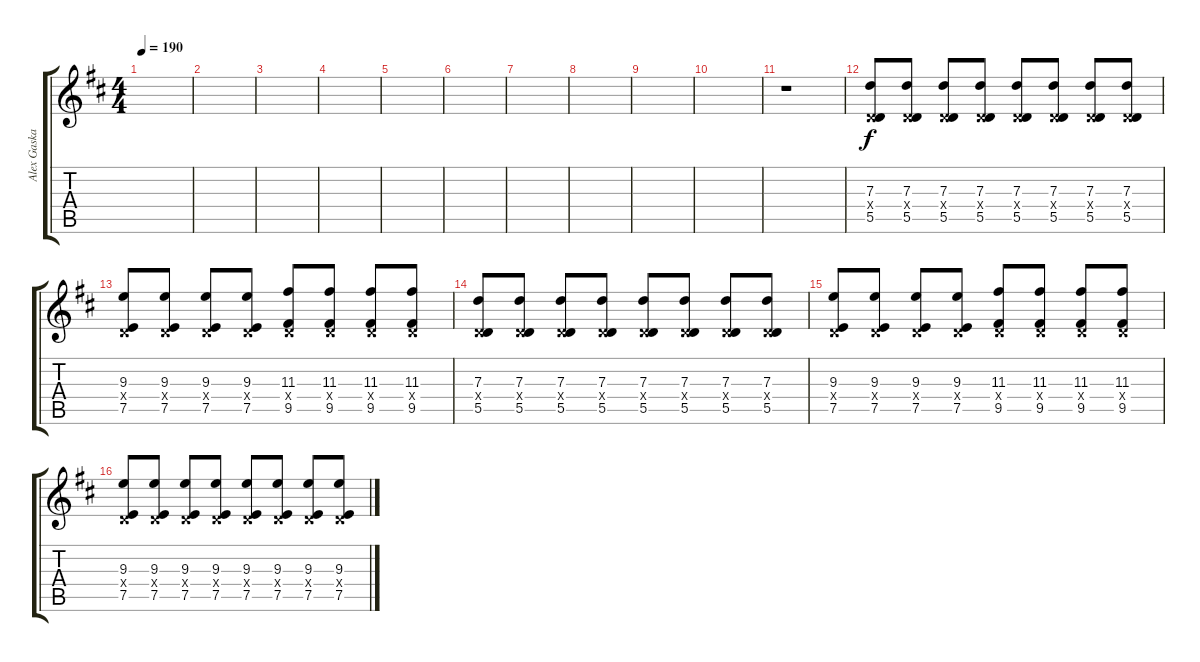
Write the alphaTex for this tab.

\track ("Alex Gaskarth" "Alex Gaska") {instrument distortionguitar}
\staff {score tabs}
\tuning (E4 B3 G3 D3 A2 D2) {hide}
\ts (4 4)
\tempo 190
\clef g2
\ks d
|
|
|
|
|
|
|
|
|
|
r.1 |
(7.3 0.4{x} 5.5).8 (7.3 0.4{x} 5.5).8 (7.3 0.4{x} 5.5).8 (7.3 0.4{x} 5.5).8 (7.3 0.4{x} 5.5).8 (7.3 0.4{x} 5.5).8 (7.3 0.4{x} 5.5).8 (7.3 0.4{x} 5.5).8 |
(9.3 0.4{x} 7.5).8 (9.3 0.4{x} 7.5).8 (9.3 0.4{x} 7.5).8 (9.3 0.4{x} 7.5).8 (11.3 0.4{x} 9.5).8 (11.3 0.4{x} 9.5).8 (11.3 0.4{x} 9.5).8 (11.3 0.4{x} 9.5).8 |
(7.3 0.4{x} 5.5).8 (7.3 0.4{x} 5.5).8 (7.3 0.4{x} 5.5).8 (7.3 0.4{x} 5.5).8 (7.3 0.4{x} 5.5).8 (7.3 0.4{x} 5.5).8 (7.3 0.4{x} 5.5).8 (7.3 0.4{x} 5.5).8 |
(9.3 0.4{x} 7.5).8 (9.3 0.4{x} 7.5).8 (9.3 0.4{x} 7.5).8 (9.3 0.4{x} 7.5).8 (11.3 0.4{x} 9.5).8 (11.3 0.4{x} 9.5).8 (11.3 0.4{x} 9.5).8 (11.3 0.4{x} 9.5).8 |
(9.3 0.4{x} 7.5).8 (9.3 0.4{x} 7.5).8 (9.3 0.4{x} 7.5).8 (9.3 0.4{x} 7.5).8 (9.3 0.4{x} 7.5).8 (9.3 0.4{x} 7.5).8 (9.3 0.4{x} 7.5).8 (9.3 0.4{x} 7.5).8
